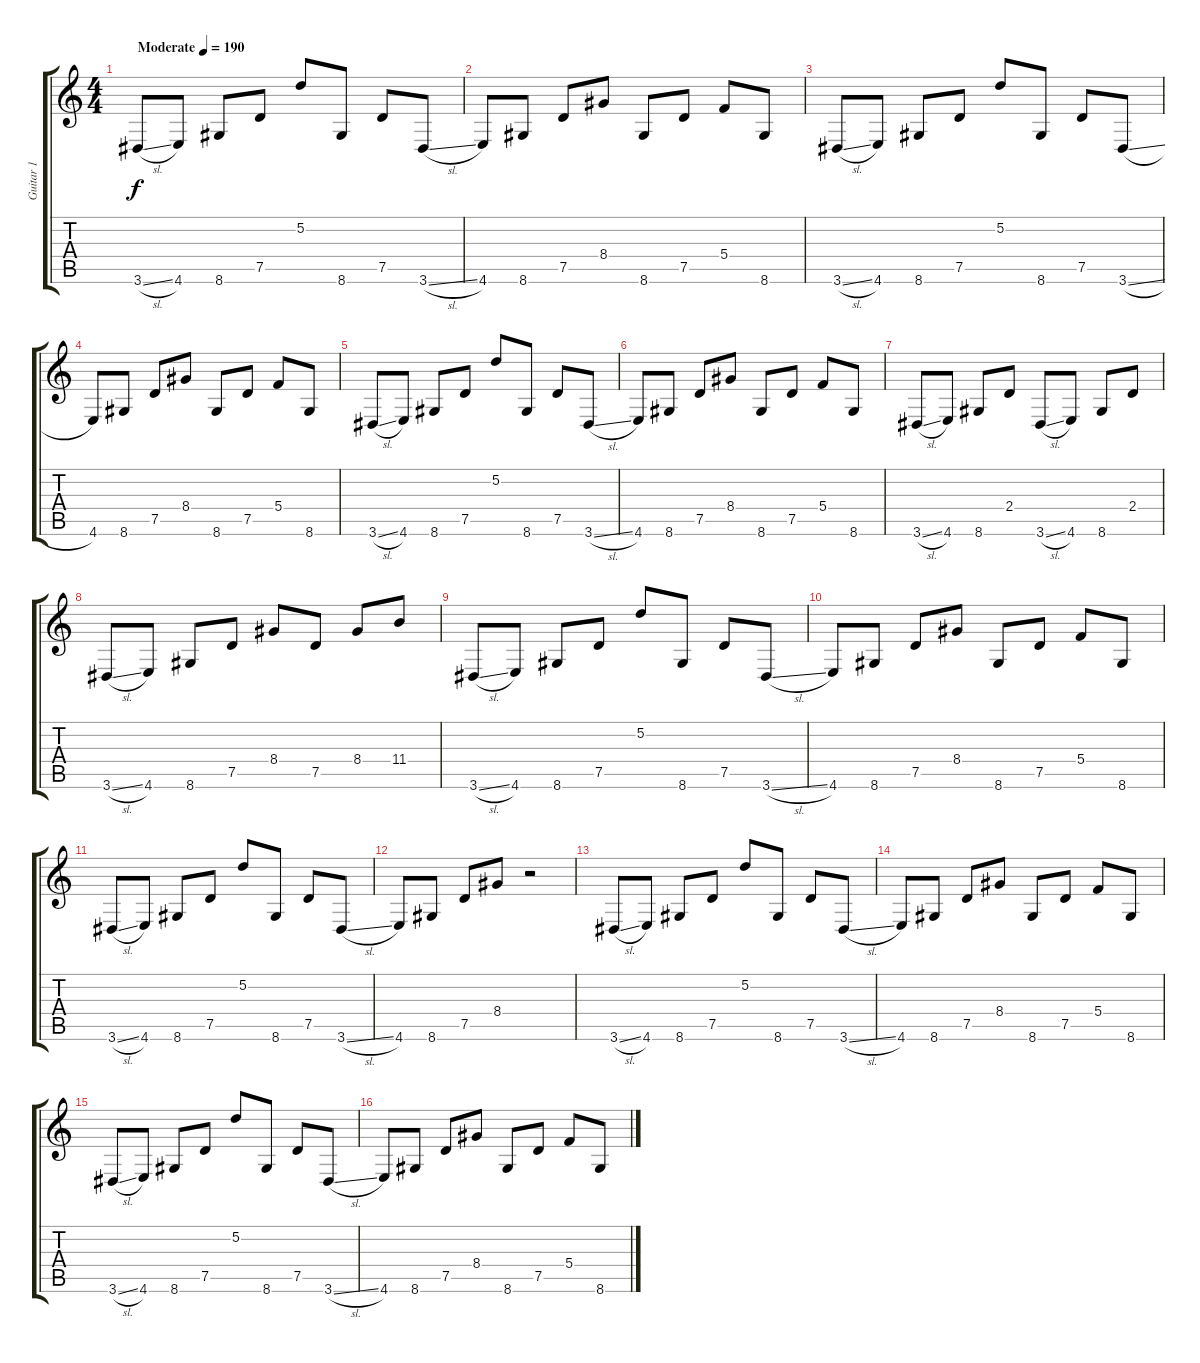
\track ("Guitar 1" "Guitar 1") {instrument distortionguitar}
\staff {score tabs}
\tuning (D4 A3 F3 C3 G2 C2) {hide}
\ts (4 4)
\tempo (190 "Moderate")
\clef g2
\ks c
3.6{sl}.8{dy f instrument distortionguitar} 4.6.8 8.6.8 7.5.8 5.2.8 8.6.8 7.5.8 3.6{sl}.8 |
4.6.8 8.6.8 7.5.8 8.4.8 8.6.8 7.5.8 5.4.8 8.6.8 |
3.6{sl}.8 4.6.8 8.6.8 7.5.8 5.2.8 8.6.8 7.5.8 3.6{sl}.8 |
4.6.8 8.6.8 7.5.8 8.4.8 8.6.8 7.5.8 5.4.8 8.6.8 |
3.6{sl}.8 4.6.8 8.6.8 7.5.8 5.2.8 8.6.8 7.5.8 3.6{sl}.8 |
4.6.8 8.6.8 7.5.8 8.4.8 8.6.8 7.5.8 5.4.8 8.6.8 |
3.6{sl}.8 4.6.8 8.6.8 2.4.8 3.6{sl}.8 4.6.8 8.6.8 2.4.8 |
3.6{sl}.8 4.6.8 8.6.8 7.5.8 8.4.8 7.5.8 8.4.8 11.4.8 |
3.6{sl}.8 4.6.8 8.6.8 7.5.8 5.2.8 8.6.8 7.5.8 3.6{sl}.8 |
4.6.8 8.6.8 7.5.8 8.4.8 8.6.8 7.5.8 5.4.8 8.6.8 |
3.6{sl}.8 4.6.8 8.6.8 7.5.8 5.2.8 8.6.8 7.5.8 3.6{sl}.8 |
4.6.8 8.6.8 7.5.8 8.4.8 r.2 |
3.6{sl}.8 4.6.8 8.6.8 7.5.8 5.2.8 8.6.8 7.5.8 3.6{sl}.8 |
4.6.8 8.6.8 7.5.8 8.4.8 8.6.8 7.5.8 5.4.8 8.6.8 |
3.6{sl}.8 4.6.8 8.6.8 7.5.8 5.2.8 8.6.8 7.5.8 3.6{sl}.8 |
4.6.8 8.6.8 7.5.8 8.4.8 8.6.8 7.5.8 5.4.8 8.6.8
